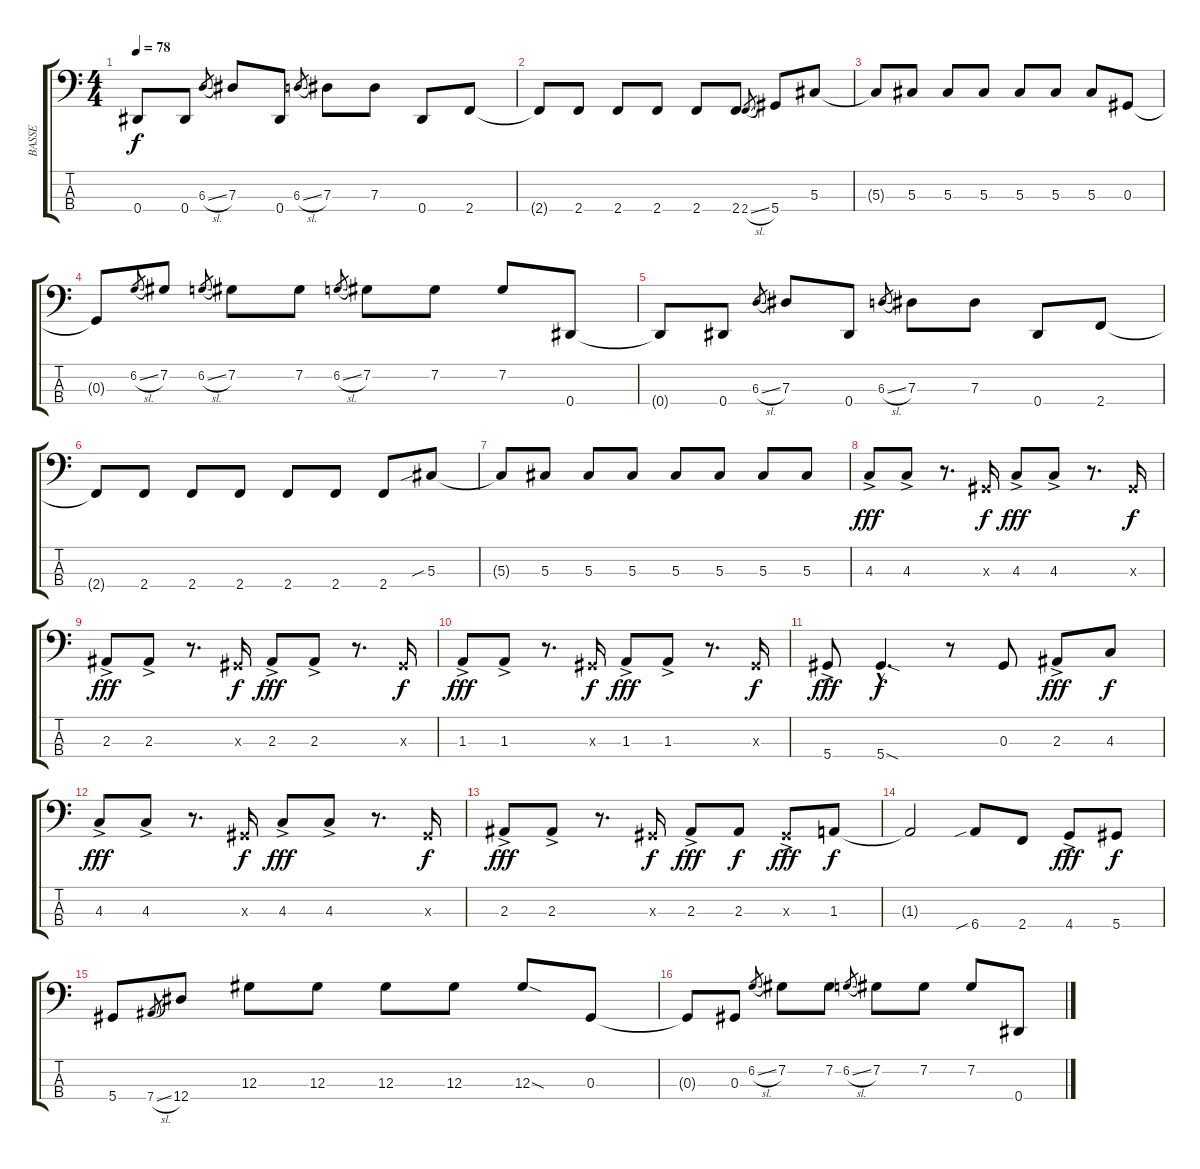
\track ("BASSE" "BASSE") {instrument electricbassfinger}
\staff {score tabs}
\tuning (Gb2 Db2 Ab1 Eb1) {hide}
\ts (4 4)
\tempo 78
\clef f4
\ks c
0.4{t}.8{dy f} 0.4.8 6.3{sl}.8{gr} 7.3.8 0.4.8 6.3{sl}.8{gr} 7.3.8 7.3.8 0.4.8 2.4.8 |
2.4{t}.8 2.4.8 2.4.8 2.4.8 2.4.8 2.4.8 2.4{sl}.8{gr} 5.4.8 5.3.8 |
5.3{t}.8 5.3.8 5.3.8 5.3.8 5.3.8 5.3.8 5.3.8 0.3.8 |
0.3{t}.8 6.2{sl}.8{gr} 7.2.8 6.2{sl}.8{gr} 7.2.8 7.2.8 6.2{sl}.8{gr} 7.2.8 7.2.8 7.2.8 0.4.8 |
0.4{t}.8 0.4.8 6.3{sl}.8{gr} 7.3.8 0.4.8 6.3{sl}.8{gr} 7.3.8 7.3.8 0.4.8 2.4.8 |
2.4{t}.8 2.4.8 2.4.8 2.4.8 2.4.8 2.4.8 2.4.8 5.3{sib}.8 |
5.3{t}.8 5.3.8 5.3.8 5.3.8 5.3.8 5.3.8 5.3.8 5.3.8 |
4.3{ac}.8{dy fff} 4.3{ac}.8 r.8{d} 0.3{x}.16{dy f} 4.3{ac}.8{dy fff} 4.3{ac}.8 r.8{d} 0.3{x}.16{dy f} |
2.3{ac}.8{dy fff} 2.3{ac}.8 r.8{d} 0.3{x}.16{dy f} 2.3{ac}.8{dy fff} 2.3{ac}.8 r.8{d} 0.3{x}.16{dy f} |
1.3{ac}.8{dy fff} 1.3{ac}.8 r.8{d} 0.3{x}.16{dy f} 1.3{ac}.8{dy fff} 1.3{ac}.8 r.8{d} 0.3{x}.16{dy f} |
5.4{ac}.8{dy fff} 5.4{sod hac}.4{d dy f} r.8 0.3.8 2.3{ac}.8{dy fff} 4.3.8{dy f} |
4.3{ac}.8{dy fff} 4.3{ac}.8 r.8{d} 0.3{x}.16{dy f} 4.3{ac}.8{dy fff} 4.3{ac}.8 r.8{d} 0.3{x}.16{dy f} |
2.3{ac}.8{dy fff} 2.3{ac}.8 r.8{d} 0.3{x}.16{dy f} 2.3{ac}.8{dy fff} 2.3.8{dy f} 0.3{ac x}.8{dy fff} 1.3.8{dy f} |
1.3{t}.2 6.4{sib}.8 2.4.8 4.4{ac}.8{dy fff} 5.4.8{dy f} |
5.4.8 7.4{sl}.8{gr} 12.4.8 12.3.8 12.3.8 12.3.8 12.3.8 12.3{sod}.8 0.3.8 |
0.3{t}.8 0.3.8 6.2{sl}.8{gr} 7.2.8 7.2.8 6.2{sl}.8{gr} 7.2.8 7.2.8 7.2.8 0.4.8
